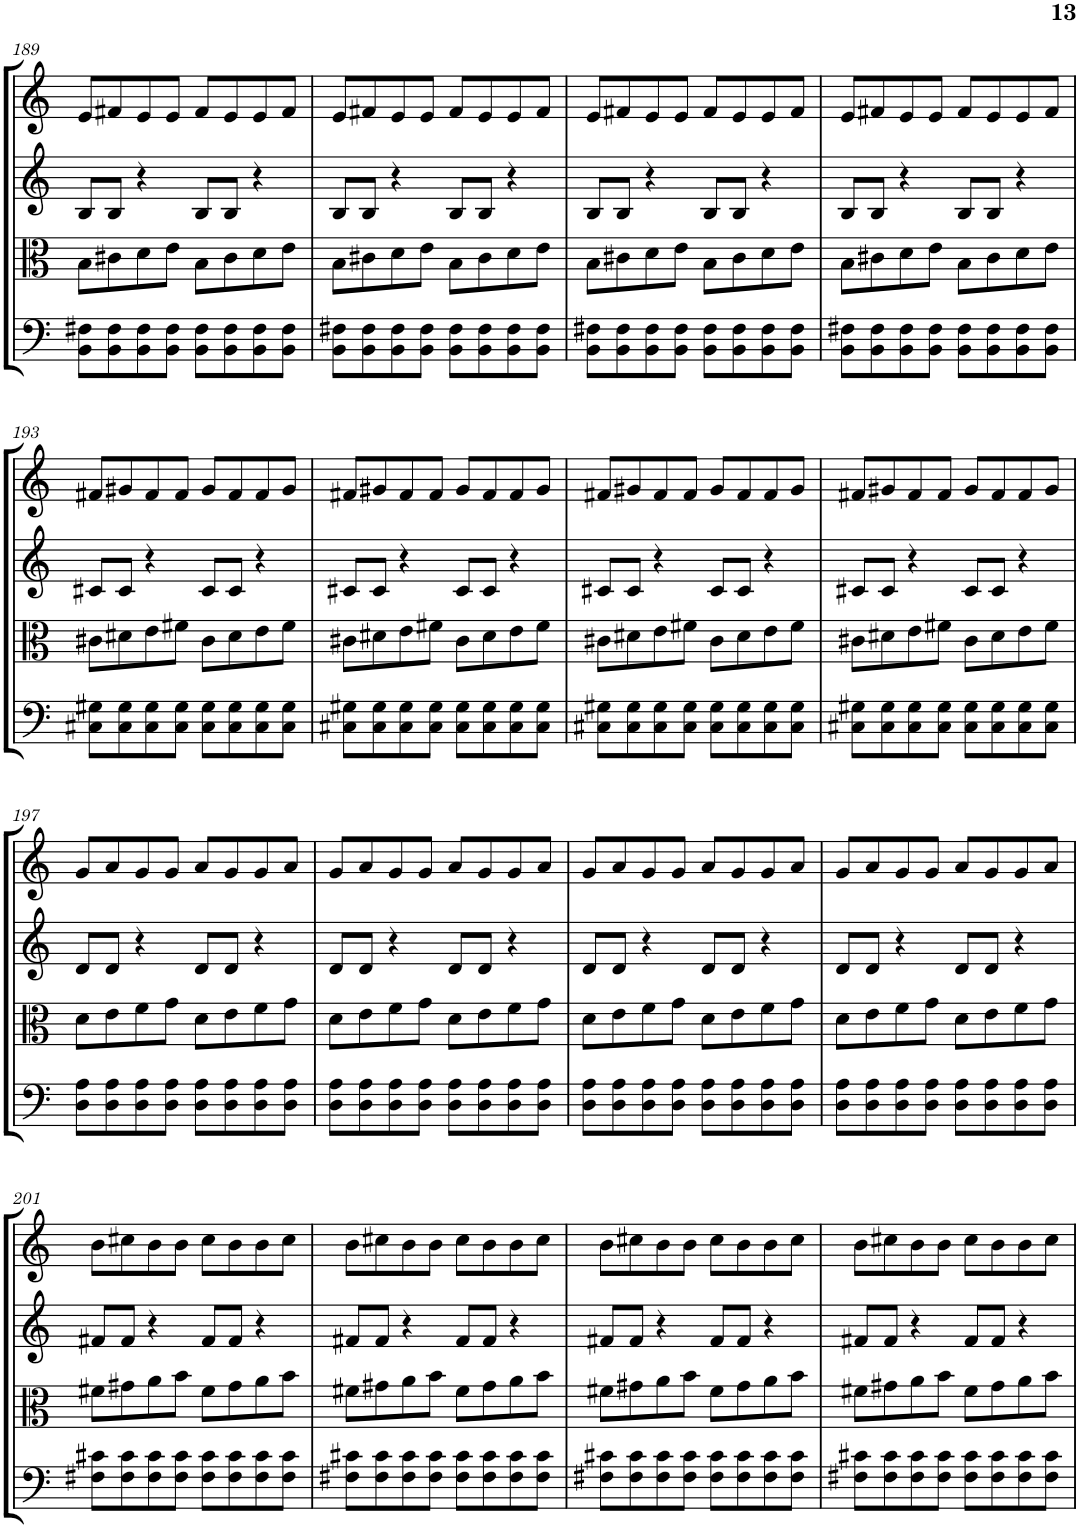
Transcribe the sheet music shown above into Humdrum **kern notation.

**kern	**kern	**kern	**kern
*part4	*part3	*part2	*part1
*staff4	*staff3	*staff2	*staff1
*I"Violoncello	*I"Viola	*I"Violin II	*I"Violin I
*I'Vc	*I'Vla	*I'Vln	*I'Vln
!!LO:PB:g=z
*clefF4	*clefC3	*clefG2	*clefG2
*k[]	*k[]	*k[]	*k[]
*M4/4	*M4/4	*M4/4	*M4/4
=189	=189	=189	=189
8BB\ 8F#X\L	8B\L	8B/L	8e/L
8BB\ 8F#\	8c#X\	8B/J	8f#X/
8BB\ 8F#\	8d\	4r	8e/
8BB\ 8F#\J	8e\J	.	8e/J
8BB\ 8F#\L	8B\L	8B/L	8f#/L
8BB\ 8F#\	8c#\	8B/J	8e/
8BB\ 8F#\	8d\	4r	8e/
8BB\ 8F#\J	8e\J	.	8f#/J
=190	=190	=190	=190
8BB\ 8F#X\L	8B\L	8B/L	8e/L
8BB\ 8F#\	8c#X\	8B/J	8f#X/
8BB\ 8F#\	8d\	4r	8e/
8BB\ 8F#\J	8e\J	.	8e/J
8BB\ 8F#\L	8B\L	8B/L	8f#/L
8BB\ 8F#\	8c#\	8B/J	8e/
8BB\ 8F#\	8d\	4r	8e/
8BB\ 8F#\J	8e\J	.	8f#/J
=191	=191	=191	=191
8BB\ 8F#X\L	8B\L	8B/L	8e/L
8BB\ 8F#\	8c#X\	8B/J	8f#X/
8BB\ 8F#\	8d\	4r	8e/
8BB\ 8F#\J	8e\J	.	8e/J
8BB\ 8F#\L	8B\L	8B/L	8f#/L
8BB\ 8F#\	8c#\	8B/J	8e/
8BB\ 8F#\	8d\	4r	8e/
8BB\ 8F#\J	8e\J	.	8f#/J
=192	=192	=192	=192
8BB\ 8F#X\L	8B\L	8B/L	8e/L
8BB\ 8F#\	8c#X\	8B/J	8f#X/
8BB\ 8F#\	8d\	4r	8e/
8BB\ 8F#\J	8e\J	.	8e/J
8BB\ 8F#\L	8B\L	8B/L	8f#/L
8BB\ 8F#\	8c#\	8B/J	8e/
8BB\ 8F#\	8d\	4r	8e/
8BB\ 8F#\J	8e\J	.	8f#/J
!!LO:LB:g=z
=193	=193	=193	=193
8C#X\ 8G#X\L	8c#X\L	8c#X/L	8f#X/L
8C#\ 8G#\	8d#X\	8c#/J	8g#X/
8C#\ 8G#\	8e\	4r	8f#/
8C#\ 8G#\J	8f#X\J	.	8f#/J
8C#\ 8G#\L	8c#\L	8c#/L	8g#/L
8C#\ 8G#\	8d#\	8c#/J	8f#/
8C#\ 8G#\	8e\	4r	8f#/
8C#\ 8G#\J	8f#\J	.	8g#/J
=194	=194	=194	=194
8C#X\ 8G#X\L	8c#X\L	8c#X/L	8f#X/L
8C#\ 8G#\	8d#X\	8c#/J	8g#X/
8C#\ 8G#\	8e\	4r	8f#/
8C#\ 8G#\J	8f#X\J	.	8f#/J
8C#\ 8G#\L	8c#\L	8c#/L	8g#/L
8C#\ 8G#\	8d#\	8c#/J	8f#/
8C#\ 8G#\	8e\	4r	8f#/
8C#\ 8G#\J	8f#\J	.	8g#/J
=195	=195	=195	=195
8C#X\ 8G#X\L	8c#X\L	8c#X/L	8f#X/L
8C#\ 8G#\	8d#X\	8c#/J	8g#X/
8C#\ 8G#\	8e\	4r	8f#/
8C#\ 8G#\J	8f#X\J	.	8f#/J
8C#\ 8G#\L	8c#\L	8c#/L	8g#/L
8C#\ 8G#\	8d#\	8c#/J	8f#/
8C#\ 8G#\	8e\	4r	8f#/
8C#\ 8G#\J	8f#\J	.	8g#/J
=196	=196	=196	=196
8C#X\ 8G#X\L	8c#X\L	8c#X/L	8f#X/L
8C#\ 8G#\	8d#X\	8c#/J	8g#X/
8C#\ 8G#\	8e\	4r	8f#/
8C#\ 8G#\J	8f#X\J	.	8f#/J
8C#\ 8G#\L	8c#\L	8c#/L	8g#/L
8C#\ 8G#\	8d#\	8c#/J	8f#/
8C#\ 8G#\	8e\	4r	8f#/
8C#\ 8G#\J	8f#\J	.	8g#/J
!!LO:LB:g=z
=197	=197	=197	=197
8D\ 8A\L	8d\L	8d/L	8g/L
8D\ 8A\	8e\	8d/J	8a/
8D\ 8A\	8f\	4r	8g/
8D\ 8A\J	8g\J	.	8g/J
8D\ 8A\L	8d\L	8d/L	8a/L
8D\ 8A\	8e\	8d/J	8g/
8D\ 8A\	8f\	4r	8g/
8D\ 8A\J	8g\J	.	8a/J
=198	=198	=198	=198
8D\ 8A\L	8d\L	8d/L	8g/L
8D\ 8A\	8e\	8d/J	8a/
8D\ 8A\	8f\	4r	8g/
8D\ 8A\J	8g\J	.	8g/J
8D\ 8A\L	8d\L	8d/L	8a/L
8D\ 8A\	8e\	8d/J	8g/
8D\ 8A\	8f\	4r	8g/
8D\ 8A\J	8g\J	.	8a/J
=199	=199	=199	=199
8D\ 8A\L	8d\L	8d/L	8g/L
8D\ 8A\	8e\	8d/J	8a/
8D\ 8A\	8f\	4r	8g/
8D\ 8A\J	8g\J	.	8g/J
8D\ 8A\L	8d\L	8d/L	8a/L
8D\ 8A\	8e\	8d/J	8g/
8D\ 8A\	8f\	4r	8g/
8D\ 8A\J	8g\J	.	8a/J
=200	=200	=200	=200
8D\ 8A\L	8d\L	8d/L	8g/L
8D\ 8A\	8e\	8d/J	8a/
8D\ 8A\	8f\	4r	8g/
8D\ 8A\J	8g\J	.	8g/J
8D\ 8A\L	8d\L	8d/L	8a/L
8D\ 8A\	8e\	8d/J	8g/
8D\ 8A\	8f\	4r	8g/
8D\ 8A\J	8g\J	.	8a/J
!!LO:LB:g=z
=201	=201	=201	=201
8F#X\ 8c#X\L	8f#X\L	8f#X/L	8b\L
8F#\ 8c#\	8g#X\	8f#/J	8cc#X\
8F#\ 8c#\	8a\	4r	8b\
8F#\ 8c#\J	8b\J	.	8b\J
8F#\ 8c#\L	8f#\L	8f#/L	8cc#\L
8F#\ 8c#\	8g#\	8f#/J	8b\
8F#\ 8c#\	8a\	4r	8b\
8F#\ 8c#\J	8b\J	.	8cc#\J
=202	=202	=202	=202
8F#X\ 8c#X\L	8f#X\L	8f#X/L	8b\L
8F#\ 8c#\	8g#X\	8f#/J	8cc#X\
8F#\ 8c#\	8a\	4r	8b\
8F#\ 8c#\J	8b\J	.	8b\J
8F#\ 8c#\L	8f#\L	8f#/L	8cc#\L
8F#\ 8c#\	8g#\	8f#/J	8b\
8F#\ 8c#\	8a\	4r	8b\
8F#\ 8c#\J	8b\J	.	8cc#\J
=203	=203	=203	=203
8F#X\ 8c#X\L	8f#X\L	8f#X/L	8b\L
8F#\ 8c#\	8g#X\	8f#/J	8cc#X\
8F#\ 8c#\	8a\	4r	8b\
8F#\ 8c#\J	8b\J	.	8b\J
8F#\ 8c#\L	8f#\L	8f#/L	8cc#\L
8F#\ 8c#\	8g#\	8f#/J	8b\
8F#\ 8c#\	8a\	4r	8b\
8F#\ 8c#\J	8b\J	.	8cc#\J
=204	=204	=204	=204
8F#X\ 8c#X\L	8f#X\L	8f#X/L	8b\L
8F#\ 8c#\	8g#X\	8f#/J	8cc#X\
8F#\ 8c#\	8a\	4r	8b\
8F#\ 8c#\J	8b\J	.	8b\J
8F#\ 8c#\L	8f#\L	8f#/L	8cc#\L
8F#\ 8c#\	8g#\	8f#/J	8b\
8F#\ 8c#\	8a\	4r	8b\
8F#\ 8c#\J	8b\J	.	8cc#\J
=	=	=	=
*-	*-	*-	*-
